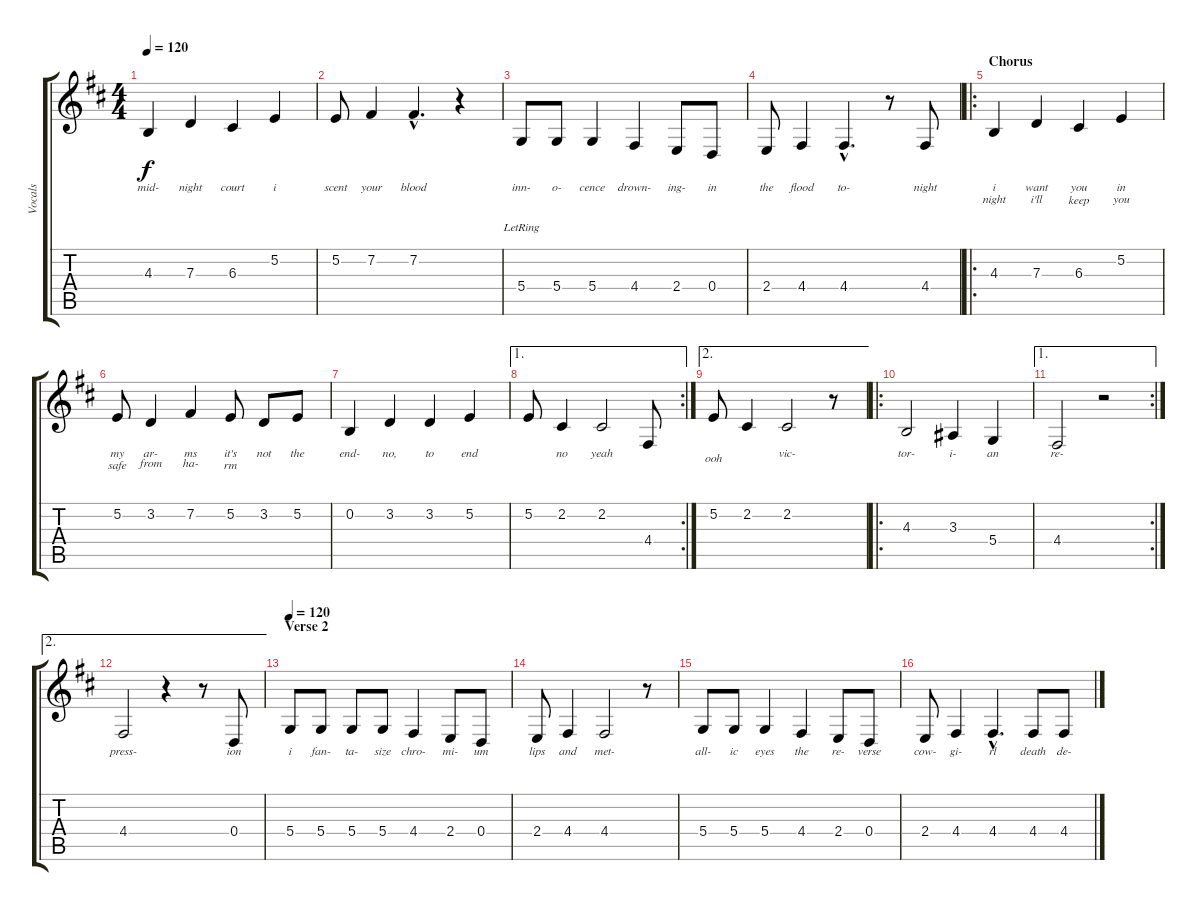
\track ("Vocals" "Vocals") {instrument lead2sawtooth}
\staff {score tabs}
\tuning (E4 B3 G3 D3 A2 E2) {hide}
\ts (4 4)
\tempo 120
\clef g2
\ks d
4.3.4{lyrics (0 "mid-") lyrics (1 "") lyrics (2 "") lyrics (3 "") lyrics (4 "") dy f} 7.3.4{lyrics (0 "night") lyrics (1 "") lyrics (2 "") lyrics (3 "") lyrics (4 "")} 6.3.4{lyrics (0 "court") lyrics (1 "") lyrics (2 "") lyrics (3 "") lyrics (4 "")} 5.2.4{lyrics (0 "i") lyrics (1 "") lyrics (2 "") lyrics (3 "") lyrics (4 "")} |
5.2.8{lyrics (0 "scent") lyrics (1 "") lyrics (2 "") lyrics (3 "") lyrics (4 "")} 7.2.4{lyrics (0 "your") lyrics (1 "") lyrics (2 "") lyrics (3 "") lyrics (4 "")} 7.2{hac}.4{d lyrics (0 "blood") lyrics (1 "") lyrics (2 "") lyrics (3 "") lyrics (4 "")} r.4 |
5.4{lr}.8{lyrics (0 "inn-") lyrics (1 "") lyrics (2 "") lyrics (3 "") lyrics (4 "")} 5.4.8{lyrics (0 "o-") lyrics (1 "") lyrics (2 "") lyrics (3 "") lyrics (4 "")} 5.4.4{lyrics (0 "cence") lyrics (1 "") lyrics (2 "") lyrics (3 "") lyrics (4 "")} 4.4.4{lyrics (0 "drown-") lyrics (1 "") lyrics (2 "") lyrics (3 "") lyrics (4 "")} 2.4.8{lyrics (0 "ing-") lyrics (1 "") lyrics (2 "") lyrics (3 "") lyrics (4 "")} 0.4.8{lyrics (0 "in") lyrics (1 "") lyrics (2 "") lyrics (3 "") lyrics (4 "")} |
2.4.8{lyrics (0 "the") lyrics (1 "") lyrics (2 "") lyrics (3 "") lyrics (4 "")} 4.4.4{lyrics (0 "flood") lyrics (1 "") lyrics (2 "") lyrics (3 "") lyrics (4 "")} 4.4{hac}.4{d lyrics (0 "to-") lyrics (1 "") lyrics (2 "") lyrics (3 "") lyrics (4 "")} r.8 4.4.8{lyrics (0 "night") lyrics (1 "") lyrics (2 "") lyrics (3 "") lyrics (4 "")} |
\ro
\section ("" "Chorus")
4.3.4{lyrics (0 "i") lyrics (1 "night") lyrics (2 "") lyrics (3 "") lyrics (4 "")} 7.3.4{lyrics (0 "want") lyrics (1 "i'll") lyrics (2 "") lyrics (3 "") lyrics (4 "")} 6.3.4{lyrics (0 "you") lyrics (1 "keep") lyrics (2 "") lyrics (3 "") lyrics (4 "")} 5.2.4{lyrics (0 "in") lyrics (1 "you") lyrics (2 "") lyrics (3 "") lyrics (4 "")} |
5.2.8{lyrics (0 "my") lyrics (1 "safe") lyrics (2 "") lyrics (3 "") lyrics (4 "")} 3.2.4{lyrics (0 "ar-") lyrics (1 "from") lyrics (2 "") lyrics (3 "") lyrics (4 "")} 7.2.4{lyrics (0 "ms") lyrics (1 "ha-") lyrics (2 "") lyrics (3 "") lyrics (4 "")} 5.2.8{lyrics (0 "it's") lyrics (1 "rm") lyrics (2 "") lyrics (3 "") lyrics (4 "")} 3.2.8{lyrics (0 "not") lyrics (1 "") lyrics (2 "") lyrics (3 "") lyrics (4 "")} 5.2.8{lyrics (0 "the") lyrics (1 "") lyrics (2 "") lyrics (3 "") lyrics (4 "")} |
0.2.4{lyrics (0 "end-") lyrics (1 "") lyrics (2 "") lyrics (3 "") lyrics (4 "")} 3.2.4{lyrics (0 "no,") lyrics (1 "") lyrics (2 "") lyrics (3 "") lyrics (4 "")} 3.2.4{lyrics (0 "to") lyrics (1 "") lyrics (2 "") lyrics (3 "") lyrics (4 "")} 5.2.4{lyrics (0 "end") lyrics (1 "") lyrics (2 "") lyrics (3 "") lyrics (4 "")} |
\ae 1
\rc 2
5.2.8{lyrics (0 "") lyrics (1 "") lyrics (2 "") lyrics (3 "") lyrics (4 "")} 2.2.4{lyrics (0 "no") lyrics (1 "") lyrics (2 "") lyrics (3 "") lyrics (4 "")} 2.2.2{lyrics (0 "yeah") lyrics (1 "") lyrics (2 "") lyrics (3 "") lyrics (4 "")} 4.4.8{lyrics (0 "") lyrics (1 "") lyrics (2 "") lyrics (3 "") lyrics (4 "")} |
\ae 2
5.2.8{lyrics (0 "") lyrics (1 "ooh") lyrics (2 "") lyrics (3 "") lyrics (4 "")} 2.2.4{lyrics (0 "") lyrics (1 "") lyrics (2 "") lyrics (3 "") lyrics (4 "")} 2.2.2{lyrics (0 "vic-") lyrics (1 "") lyrics (2 "") lyrics (3 "") lyrics (4 "")} r.8 |
\ro
4.3.2{lyrics (0 "tor-") lyrics (1 "") lyrics (2 "") lyrics (3 "") lyrics (4 "")} 3.3.4{lyrics (0 "i-") lyrics (1 "") lyrics (2 "") lyrics (3 "") lyrics (4 "")} 5.4.4{lyrics (0 "an") lyrics (1 "") lyrics (2 "") lyrics (3 "") lyrics (4 "")} |
\ae 1
\rc 2
4.4.2{lyrics (0 "re-") lyrics (1 "") lyrics (2 "") lyrics (3 "") lyrics (4 "")} r.2 |
\ae 2
4.4.2{lyrics (0 "press-") lyrics (1 "") lyrics (2 "") lyrics (3 "") lyrics (4 "")} r.4 r.8 0.4.8{lyrics (0 "ion") lyrics (1 "") lyrics (2 "") lyrics (3 "") lyrics (4 "")} |
\section ("" "Verse 2")
\tempo 120
5.4.8{lyrics (0 "i") lyrics (1 "") lyrics (2 "") lyrics (3 "") lyrics (4 "")} 5.4.8{lyrics (0 "fan-") lyrics (1 "") lyrics (2 "") lyrics (3 "") lyrics (4 "")} 5.4.8{lyrics (0 "ta-") lyrics (1 "") lyrics (2 "") lyrics (3 "") lyrics (4 "")} 5.4.8{lyrics (0 "size") lyrics (1 "") lyrics (2 "") lyrics (3 "") lyrics (4 "")} 4.4.4{lyrics (0 "chro-") lyrics (1 "") lyrics (2 "") lyrics (3 "") lyrics (4 "")} 2.4.8{lyrics (0 "mi-") lyrics (1 "") lyrics (2 "") lyrics (3 "") lyrics (4 "")} 0.4.8{lyrics (0 "um") lyrics (1 "") lyrics (2 "") lyrics (3 "") lyrics (4 "")} |
2.4.8{lyrics (0 "lips") lyrics (1 "") lyrics (2 "") lyrics (3 "") lyrics (4 "")} 4.4.4{lyrics (0 "and") lyrics (1 "") lyrics (2 "") lyrics (3 "") lyrics (4 "")} 4.4.2{lyrics (0 "met-") lyrics (1 "") lyrics (2 "") lyrics (3 "") lyrics (4 "")} r.8 |
5.4.8{lyrics (0 "all-") lyrics (1 "") lyrics (2 "") lyrics (3 "") lyrics (4 "")} 5.4.8{lyrics (0 "ic") lyrics (1 "") lyrics (2 "") lyrics (3 "") lyrics (4 "")} 5.4.4{lyrics (0 "eyes") lyrics (1 "") lyrics (2 "") lyrics (3 "") lyrics (4 "")} 4.4.4{lyrics (0 "the") lyrics (1 "") lyrics (2 "") lyrics (3 "") lyrics (4 "")} 2.4.8{lyrics (0 "re-") lyrics (1 "") lyrics (2 "") lyrics (3 "") lyrics (4 "")} 0.4.8{lyrics (0 "verse") lyrics (1 "") lyrics (2 "") lyrics (3 "") lyrics (4 "")} |
2.4.8{lyrics (0 "cow-") lyrics (1 "") lyrics (2 "") lyrics (3 "") lyrics (4 "")} 4.4.4{lyrics (0 "gi-") lyrics (1 "") lyrics (2 "") lyrics (3 "") lyrics (4 "")} 4.4{hac}.4{d lyrics (0 "rl") lyrics (1 "") lyrics (2 "") lyrics (3 "") lyrics (4 "")} 4.4.8{lyrics (0 "death") lyrics (1 "") lyrics (2 "") lyrics (3 "") lyrics (4 "")} 4.4.8{lyrics (0 "de-") lyrics (1 "") lyrics (2 "") lyrics (3 "") lyrics (4 "")}
